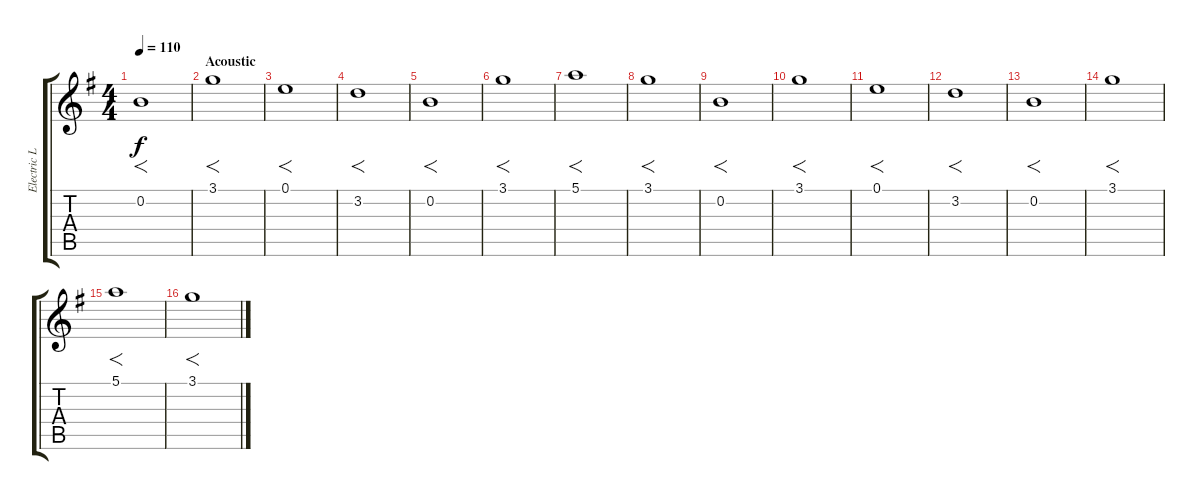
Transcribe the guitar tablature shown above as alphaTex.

\track ("Electric Lead" "Electric L") {instrument distortionguitar}
\staff {score tabs}
\tuning (E4 B3 G3 D3 A2 E2) {hide}
\ts (4 4)
\tempo 110
\clef g2
\ks g
0.2.1{f dy f} |
\section ("" "Acoustic")
3.1.1{f} |
0.1.1{f} |
3.2.1{f} |
0.2.1{f} |
3.1.1{f} |
5.1.1{f} |
3.1.1{f} |
0.2.1{f} |
3.1.1{f} |
0.1.1{f} |
3.2.1{f} |
0.2.1{f} |
3.1.1{f} |
5.1.1{f} |
3.1.1{f}
